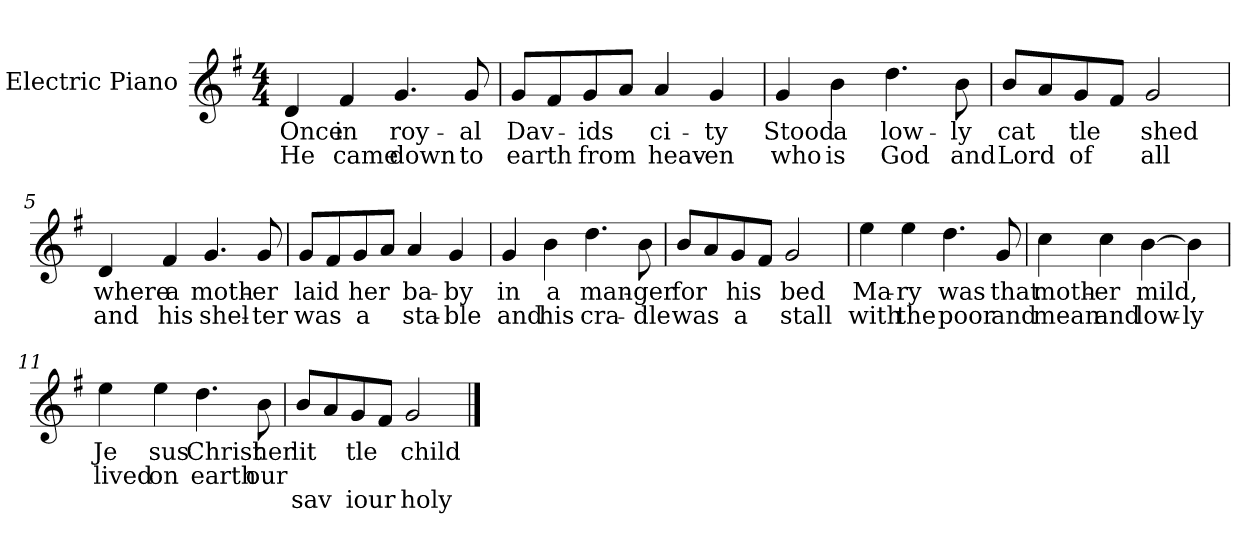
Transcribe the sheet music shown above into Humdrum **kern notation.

**kern	**text	**text	**text
*part1	*part1	*part1	*part1
*staff1	*staff1	*staff1	*staff1
*I"Electric Piano	*	*	*
*I'E.Pno	*	*	*
*clefG2	*	*	*
*k[f#]	*	*	*
*G:	*	*	*
*M4/4	*	*	*
=1	=1	=1	=1
4d/	Once	He	.
4f#/	in	came	.
4.g/	roy-	down	.
8g/	-al	to	.
=2	=2	=2	=2
8g/L	Dav-	earth	.
8f#/	.	.	.
8g/	-ids	from	.
8a/J	.	.	.
4a/	ci-	heav-	.
4g/	-ty	-en	.
=3	=3	=3	=3
4g/	Stood	who	.
4b\	a	is	.
4.dd\	low-	God	.
8b\	-ly	and	.
!!LO:LB:g=z
=4	=4	=4	=4
8b/L	cat	Lord	.
8a/	-	.	.
8g/	-tle	of	.
8f#/J	.	.	.
2g/	shed	all	.
=5	=5	=5	=5
4d/	where	and	.
4f#/	a	his	.
4.g/	moth-	shel-	.
8g/	-er	-ter	.
=6	=6	=6	=6
8g/L	laid	was	.
8f#/	.	.	.
8g/	her	a	.
8a/J	.	.	.
4a/	ba-	sta-	.
4g/	-by	-ble	.
=7	=7	=7	=7
4g/	in	and	.
4b\	a	his	.
4.dd\	man-	cra-	.
8b\	-ger	-dle	.
!!LO:LB:g=z
=8	=8	=8	=8
8b/L	for	was	.
8a/	.	.	.
8g/	his	a	.
8f#/J	.	.	.
2g/	bed	stall	.
=9	=9	=9	=9
4ee\	Ma-	with	.
4ee\	-ry	the	.
4.dd\	was	poor	.
8g/	that	and	.
=10	=10	=10	=10
4cc\	moth-	mean	.
4cc\	-er	and	.
[4b\	mild,	low-	.
4b\]	.	-ly	.
=11	=11	=11	=11
4ee\	-Je	lived	.
4ee\	sus	on	.
4.dd\	Christ	earth	.
8b\	her	our	.
!!LO:LB:g=z
=12	=12	=12	=12
8b/L	-lit	.	sav
8a/	.	.	.
8g/	-tle	.	iour
8f#/J	.	.	.
2g/	child	.	holy
==	==	==	==
*-	*-	*-	*-
